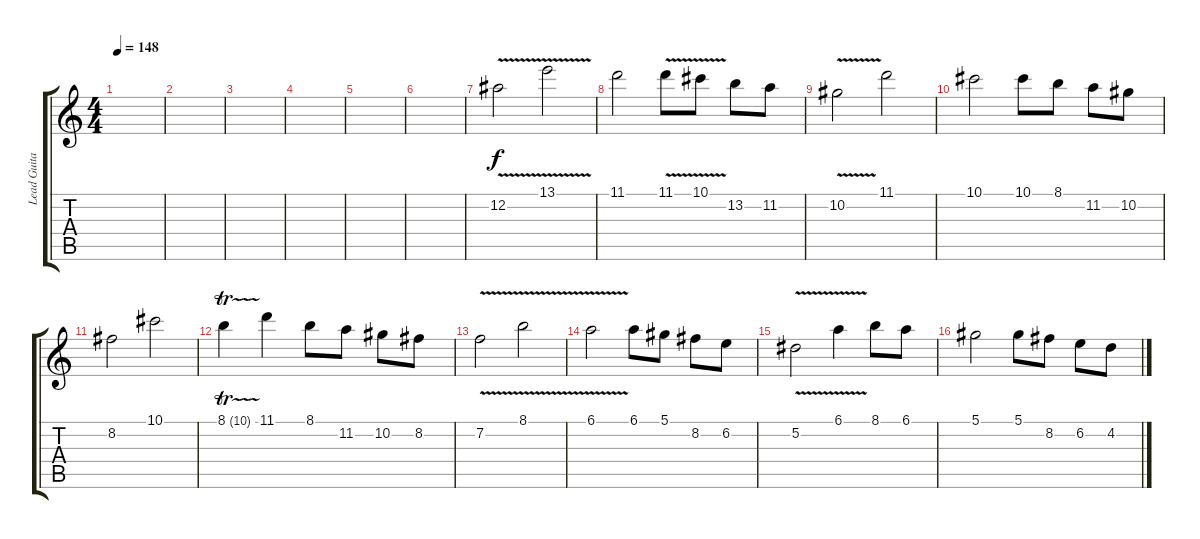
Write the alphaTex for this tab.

\track ("" "Lead Guita") {instrument overdrivenguitar}
\staff {score tabs}
\tuning (Eb4 Bb3 Gb3 Db3 Ab2 Eb2) {hide}
\ts (4 4)
\tempo 148
\clef g2
\ks c
|
|
|
|
|
|
12.2{v}.2 13.1{v}.2 |
11.1.2 11.1{v}.8 10.1{v}.8 13.2.8 11.2.8 |
10.2{v}.2 11.1.2 |
10.1.2 10.1.8 8.1.8 11.2.8 10.2.8 |
8.2.2 10.1.2 |
8.1{tr (10 16)}.4 11.1.4 8.1.8 11.2.8 10.2.8 8.2.8 |
7.2{v}.2 8.1{v}.2 |
6.1{v}.2 6.1.8 5.1.8 8.2.8 6.2.8 |
5.2{v}.2 6.1{v}.4 8.1.8 6.1.8 |
5.1.2 5.1.8 8.2.8 6.2.8 4.2.8
